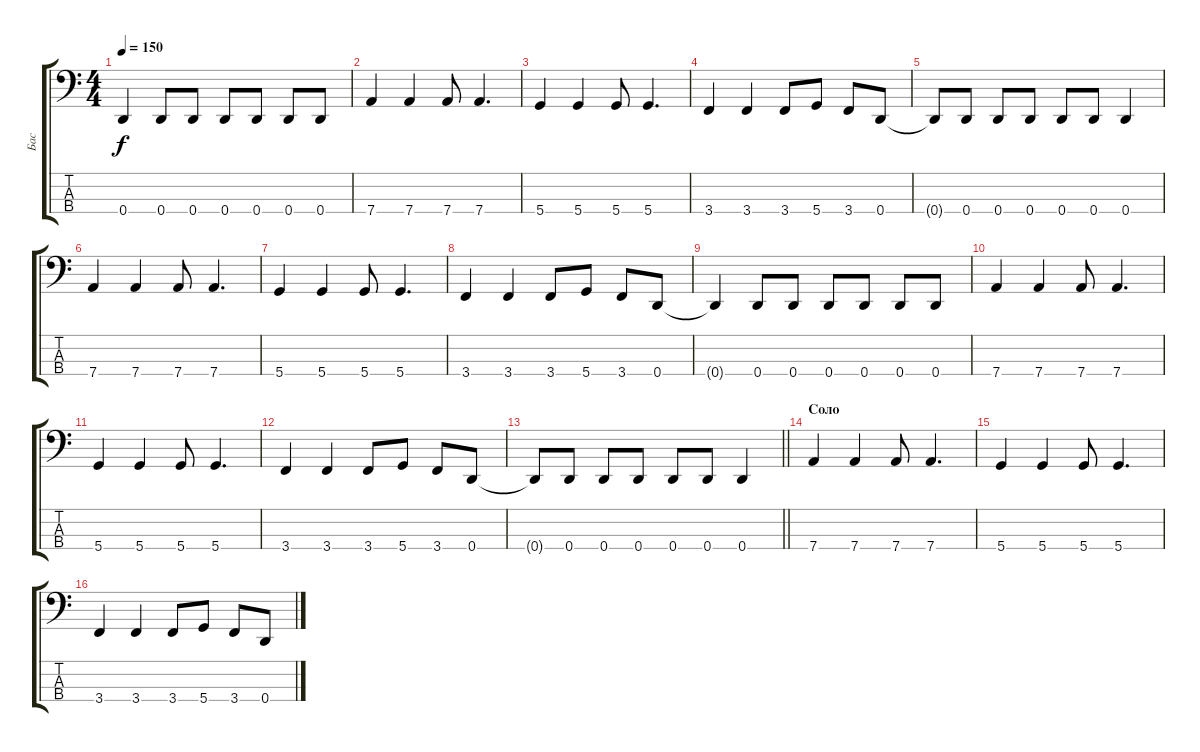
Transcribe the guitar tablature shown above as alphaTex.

\track ("Бас" "Бас") {instrument electricbassfinger}
\staff {score tabs}
\tuning (F2 C2 G1 D1) {hide}
\ts (4 4)
\tempo 150
\clef f4
\ks c
0.4{t}.4{dy f} 0.4.8 0.4.8 0.4.8 0.4.8 0.4.8 0.4.8 |
7.4.4 7.4.4 7.4.8 7.4.4{d} |
5.4.4 5.4.4 5.4.8 5.4.4{d} |
3.4.4 3.4.4 3.4.8 5.4.8 3.4.8 0.4.8 |
0.4{t}.8 0.4.8 0.4.8 0.4.8 0.4.8 0.4.8 0.4.4 |
7.4.4 7.4.4 7.4.8 7.4.4{d} |
5.4.4 5.4.4 5.4.8 5.4.4{d} |
3.4.4 3.4.4 3.4.8 5.4.8 3.4.8 0.4.8 |
0.4{t}.4 0.4.8 0.4.8 0.4.8 0.4.8 0.4.8 0.4.8 |
7.4.4 7.4.4 7.4.8 7.4.4{d} |
5.4.4 5.4.4 5.4.8 5.4.4{d} |
3.4.4 3.4.4 3.4.8 5.4.8 3.4.8 0.4.8 |
\barLineRight lightlight
0.4{t}.8 0.4.8 0.4.8 0.4.8 0.4.8 0.4.8 0.4.4 |
\section ("" "Соло")
7.4.4 7.4.4 7.4.8 7.4.4{d} |
5.4.4 5.4.4 5.4.8 5.4.4{d} |
3.4.4 3.4.4 3.4.8 5.4.8 3.4.8 0.4.8
